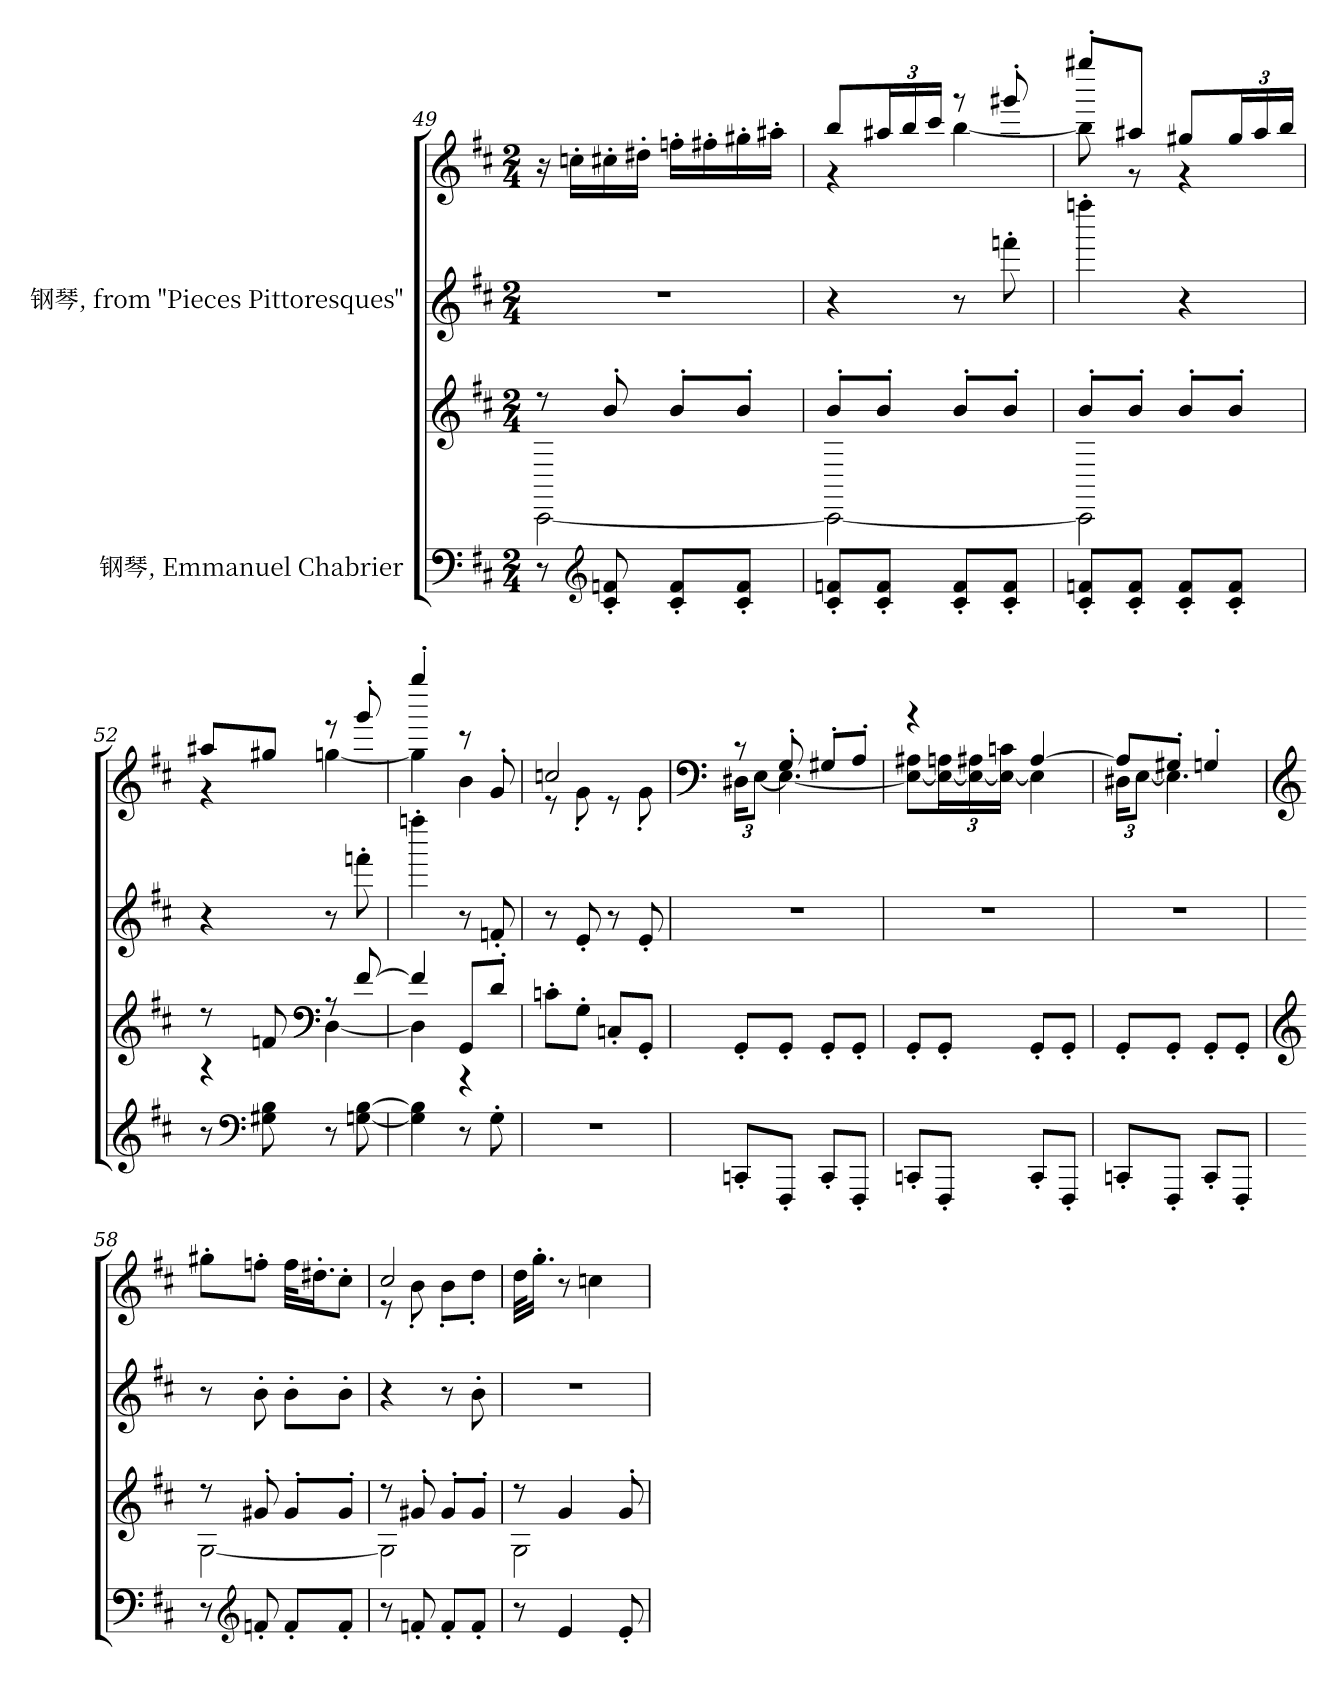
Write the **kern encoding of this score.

**kern	**kern	**kern	**kern
*part2	*part2	*part1	*part1
*staff4	*staff3	*staff2	*staff1
*I"钢琴, Emmanuel Chabrier	*	*I"钢琴, from &quot;Pieces Pittoresques&quot;	*
*clefF4	*clefG2	*clefG2	*clefG2
*k[f#c#]	*k[f#c#]	*k[f#c#]	*k[f#c#]
*M2/4	*M2/4	*M2/4	*M2/4
=49	=49	=49	=49
*	*^	*	*
8r	8r	[2CC#\	2r	16r
.	.	.	.	16ccn'\LL
*clefG2	*	*	*	*
8c#/' 8fn/'	8b'/	.	.	16cc#X'\
.	.	.	.	16dd#X'\JJ
8c#/' 8f/'L	8b'/L	.	.	16ffn'\LL
.	.	.	.	16ff#X'\
8c#/' 8f/'J	8b'/J	.	.	16gg#X'\
.	.	.	.	16aa#X'\JJ
=50	=50	=50	=50	=50
*	*	*	*	*^
8c#/' 8fn/'L	8b'/L	2CC#\_	4r	8bb/L	4r
*	*	*	*	*Xbrackettup	*
8c#/' 8f/'J	8b'/J	.	.	24aa#X/L	.
.	.	.	.	24bb/	.
.	.	.	.	24ccc#/JJ	.
8c#/' 8f/'L	8b'/L	.	8r	8r	[4bb\
8c#/' 8f/'J	8b'/J	.	8fffn'\	8ggg#X'/	.
!!LO:PB:g=z	!!
=51	=51	=51	=51	=51	=51
8c#/' 8fn/'L	8b'/L	2CC#\]	4ffffn'\	8gggg#X'/L	8bb\]
8c#/' 8f/'J	8b'/J	.	.	8aa#X/J	8r
8c#/' 8f/'L	8b'/L	.	4r	8gg#X/L	4r
8c#/' 8f/'J	8b'/J	.	.	24gg#/L	.
.	.	.	.	24aa#/	.
.	.	.	.	24bb/JJ	.
=52	=52	=52	=52	=52	=52
*	*	*	*	*MM128	*
8r	8r	4r	4r	8aa#X/L	4r
*clefF4	*	*	*	*	*
8G#X\ 8B\	8fn/	.	.	8gg#X/J	.
*	*clefF4	*	*	*	*
8r	8r	[4D\	8r	8r	[4ggn\
[8Gn\ [8B\	[8f/	.	8fffn'\	8ggg'/	.
=53	=53	=53	=53	=53	=53
*	*	*	*	*MM125	*
4G\] 4B\]	4f/]	4D\]	4ffffn'\	4gggg'/	4gg\]
8r	8GG/L	4r	8r	8r	4b\
8G'\	8d'/J	.	8fn'/	8g'/	.
*	*v	*v	*	*	*
=54	=54	=54	=54	=54
*	*	*	*MM122	*
2r	8cn'\L	8r	2ccn/	8r
.	8G'\J	8e'/	.	8g'\
.	8Cn'/L	8r	.	8r
.	8GG'/J	8e'/	.	8g'\
!!LO:LB:g=z	!!
=55	=55	=55	=55	=55
*	*	*	*clefF4	*
*	*	*	*MM132	*
8CCn'/L	8GG'/L	2r	8r	24D#X\KL
.	.	.	.	[12E\J
8FFF#'/J	8GG'/J	.	8G'/	4.E\_
8CC'/L	8GG'/L	.	8G#X'/L	.
8FFF#'/J	8GG'/J	.	8A'/J	.
=56	=56	=56	=56	=56
8CCn'/L	8GG'/L	2r	4r	8E\_ 8A#X\L
8FFF#'/J	8GG'/J	.	.	24E\_ 24An\L
.	.	.	.	24E\_ 24A#X\
.	.	.	.	24E\_ 24cn\JJ
8CC'/L	8GG'/L	.	[4A#/	4E\]
8FFF#'/J	8GG'/J	.	.	.
=57	=57	=57	=57	=57
8CCn'/L	8GG'/L	2r	8A#/L]	24D#X\KL
.	.	.	.	[12E\J
8FFF#'/J	8GG'/J	.	8G#X'/J	4.E\]
8CC'/L	8GG'/L	.	4Gn'/	.
8FFF#'/J	8GG'/J	.	.	.
*	*	*	*v	*v
=58	=58	=58	=58
*	*clefG2	*	*clefG2
*	*^	*	*
8r	8r	[2G\	8r	8gg#X'\L
*clefG2	*	*	*	*
8fn'/	8g#X'/	.	8b'\	8ffn'\J
8f'/L	8g#'/L	.	8b'\L	32ff\KLL
.	.	.	.	16.dd#X'\J
8f'/J	8g#'/J	.	8b'\J	8cc#'\J
!!LO:LB:g=z
=59	=59	=59	=59	=59
*	*	*	*	*^
8r	8r	2G\]	4r	2cc#/	8r
8fn'/	8g#X'/	.	.	.	8b'\
8f'/L	8g#'/L	.	8r	.	8b'\L
8f'/J	8g#'/J	.	8b'\	.	8dd'\J
*	*	*	*	*v	*v
=60	=60	=60	=60	=60
8r	8r	2G\	2r	32dd\KLL
.	.	.	.	16.gg'\JJ
4e/	4g/	.	.	8r
.	.	.	.	4ccn\
8e'/	8g'/	.	.	.
*	*v	*v	*	*
=	=	=	=
*-	*-	*-	*-
